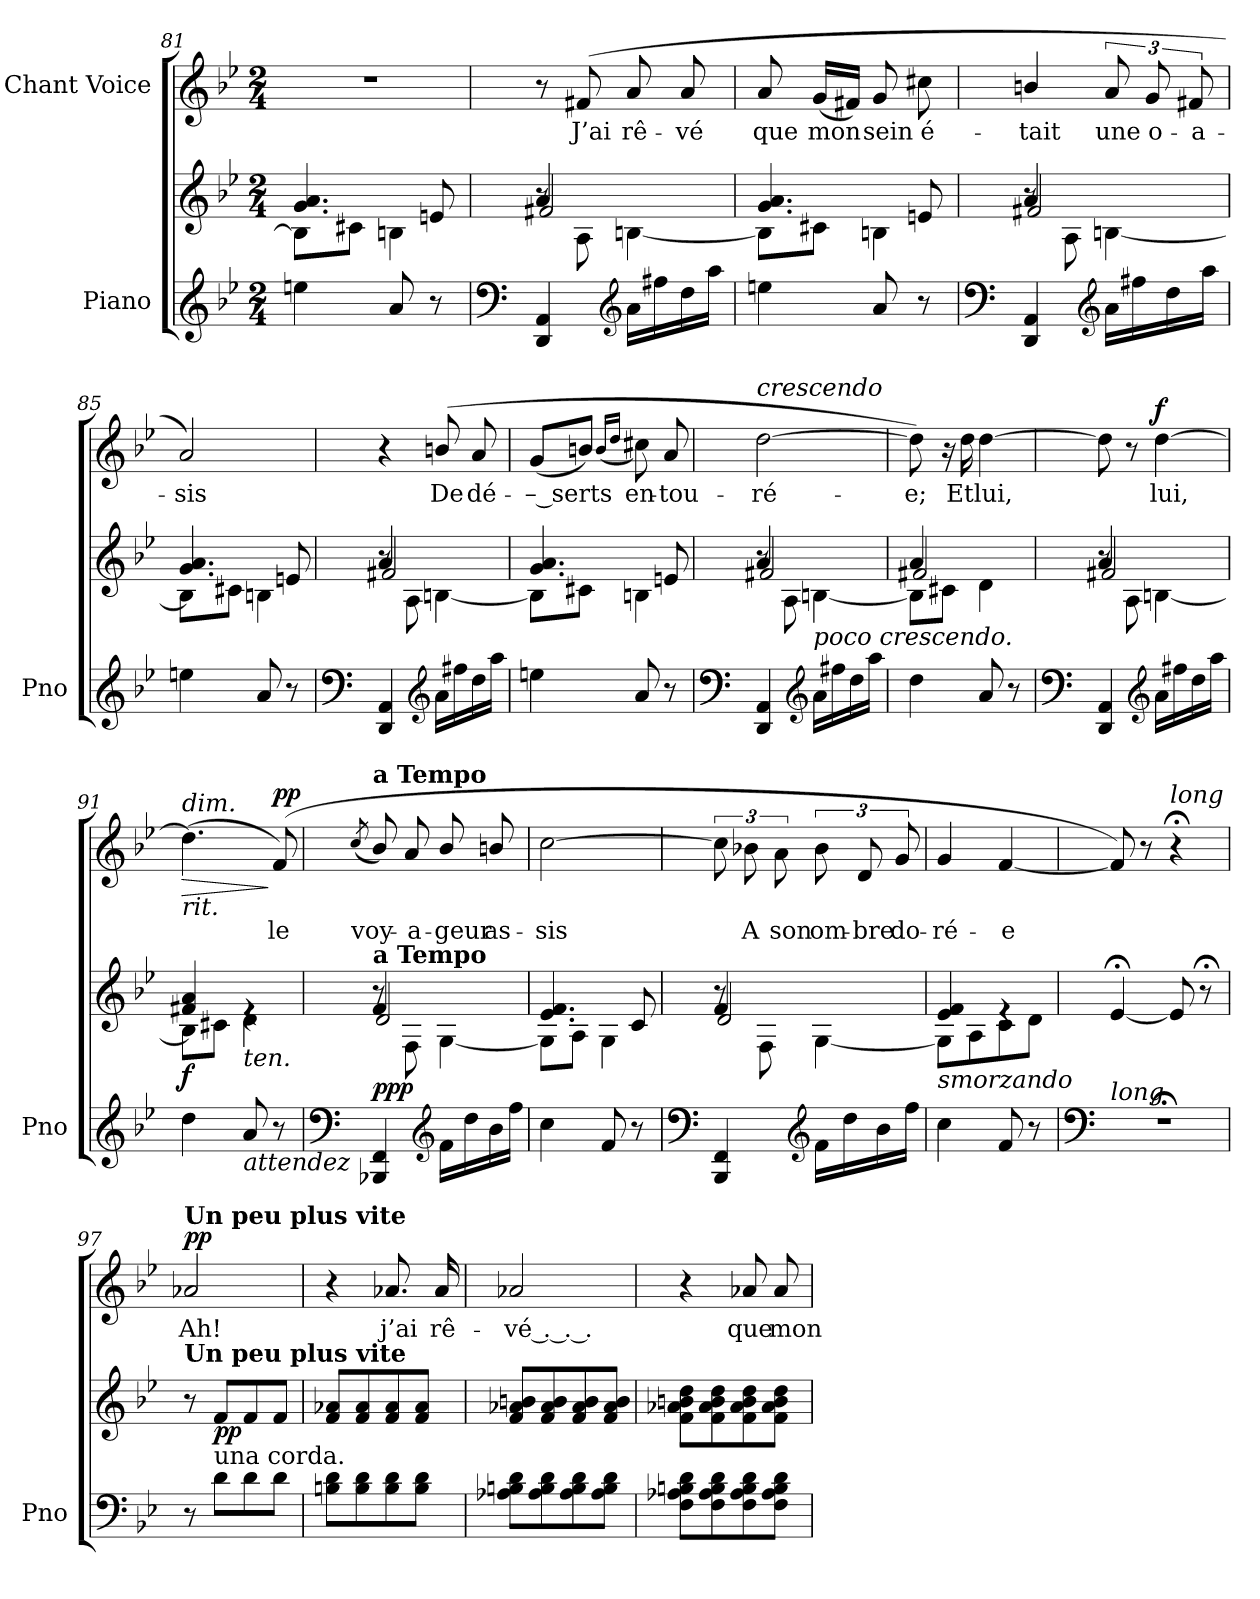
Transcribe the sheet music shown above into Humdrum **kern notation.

**kern	**kern	**dynam	**kern	**text	**dynam
*part2	*part2	*part2	*part1	*part1	*part1
*staff3	*staff2	*staff2/3	*staff1	*staff1	*staff1
*I"Piano	*	*	*I"Chant Voice	*	*
*I'Pno	*	*	*	*	*
*clefG2	*clefG2	*	*clefG2	*	*
*k[b-e-]	*k[b-e-]	*	*k[b-e-]	*	*
*M2/4	*M2/4	*	*M2/4	*	*
=81	=81	=81	=81	=81	=81
*	*^	*	*	*	*
4een\	4.g/ 4.a/	8B\L]	.	2r	.	.
.	.	8c#X\J	.	.	.	.
8a/	.	4Bn\	.	.	.	.
8r	8en/	.	.	.	.	.
*	*v	*v	*	*	*	*
!!LO:PB:g=z
=82	=82	=82	=82	=82	=82
*clefF4	*	*	*	*	*
*	*^	*	*	*	*
*	*	*^	*	*	*	*
4DD/ 4AA/	4a/	8r	2f#X/	.	8r	.	.
!	!	!	!	!	!	!LO:LY:b	!
.	.	8A\	.	.	(>8f#X/	J’ai	.
*clefG2	*	*	*	*	*	*	*
!	!	!	!	!	!	!LO:LY:b	!
16a\LL	4ryy	[4Bn\	.	.	8a/	rê-	.
16ff#X\	.	.	.	.	.	.	.
!	!	!	!	!	!	!LO:LY:b	!
16dd\	.	.	.	.	8a/	-vé	.
16aa\JJ	.	.	.	.	.	.	.
*	*	*v	*v	*	*	*	*
=83	=83	=83	=83	=83	=83	=83
!	!	!	!	!	!LO:LY:b	!
4een\	4.g/ 4.a/	8B\L]	.	8a/	que	.
!	!	!	!	!	!LO:LY:b	!
.	.	8c#X\J	.	(<16g/LL	mon	.
.	.	.	.	16f#X/JJ)	.	.
!	!	!	!	!	!LO:LY:b	!
8a/	.	4Bn\	.	8g/	-sein	.
!	!	!	!	!	!LO:LY:b	!
8r	8en/	.	.	8cc#X\	é-	.
*	*v	*v	*	*	*	*
=84	=84	=84	=84	=84	=84
*clefF4	*	*	*	*	*
*	*^	*	*	*	*
*	*	*^	*	*	*	*
!	!	!	!	!	!	!LO:LY:b	!
4DD/ 4AA/	4a/	8r	2f#X/	.	4bn/	-tait	.
.	.	8A\	.	.	.	.	.
*clefG2	*	*	*	*	*	*	*
!	!	!	!	!	!	!LO:LY:b	!
16a\LL	4ryy	[4Bn\	.	.	12a/	une	.
16ff#X\	.	.	.	.	.	.	.
!	!	!	!	!	!	!LO:LY:b	!
.	.	.	.	.	12g/	o-	.
16dd\	.	.	.	.	.	.	.
!	!	!	!	!	!	!LO:LY:b	!
.	.	.	.	.	12f#X/	-a-	.
16aa\JJ	.	.	.	.	.	.	.
*	*	*v	*v	*	*	*	*
=85	=85	=85	=85	=85	=85	=85
!	!	!	!	!	!LO:LY:b	!
4een\	4.g/ 4.a/	8B\L]	.	2a/)	-sis	.
.	.	8c#X\J	.	.	.	.
8a/	.	4Bn\	.	.	.	.
8r	8en/	.	.	.	.	.
*	*v	*v	*	*	*	*
=86	=86	=86	=86	=86	=86
*clefF4	*	*	*	*	*
*	*^	*	*	*	*
*	*	*^	*	*	*	*
4DD/ 4AA/	4a/	8r	2f#X/	.	4r	.	.
.	.	8A\	.	.	.	.	.
*clefG2	*	*	*	*	*	*	*
!	!	!	!	!	!	!LO:LY:b	!
16a\LL	4ryy	[4Bn\	.	.	(>8bn/	De	.
16ff#X\	.	.	.	.	.	.	.
!	!	!	!	!	!	!LO:LY:b	!
16dd\	.	.	.	.	8a/	dé-	.
16aa\JJ	.	.	.	.	.	.	.
*	*	*v	*v	*	*	*	*
!!LO:LB:g=z
=87	=87	=87	=87	=87	=87	=87
!	!	!	!	!	!LO:LY:b	!
4een\	4.g/ 4.a/	8Bn\L]	.	(<8g/L	-– serts	.
.	.	8c#X\J	.	8bn/J)	.	.
.	.	.	.	(<16qb/LL	.	.
.	.	.	.	16qdd/JJ	.	.
!	!	!	!	!	!LO:LY:b	!
8a/	.	4B\	.	8cc#X\)	en-	.
!	!	!	!	!	!LO:LY:b	!
8r	8en/	.	.	8a/	-tou-	.
*	*v	*v	*	*	*	*
=88	=88	=88	=88	=88	=88
*clefF4	*	*	*	*	*
*	*^	*	*	*	*
*	*	*^	*	*	*	*
!	!	!	!	!	!LO:TX:a:i:t=crescendo	!	!
!	!	!	!	!	!	!LO:LY:b	!
4DD/ 4AA/	4a/	8r	2f#X/	.	[2dd\	-ré-	.
.	.	8A\	.	.	.	.	.
*clefG2	*	*	*	*	*	*	*
!	!LO:TX:b:i:t=poco crescendo.	!	!	!	!	!	!
16a\LL	4ryy	[4Bn\	.	.	.	.	.
16ff#X\	.	.	.	.	.	.	.
16dd\	.	.	.	.	.	.	.
16aa\JJ	.	.	.	.	.	.	.
=89	=89	=89	=89	=89	=89	=89	=89
!	!	!	!	!	!	!LO:LY:b	!
4dd\	4a/	8B\L]	2f#X/	.	8dd\])	-e;	.
.	.	8c#X\J	.	.	16r	.	.
!	!	!	!	!	!	!LO:LY:b	!
.	.	.	.	.	16dd\	Et	.
!	!	!	!	!	!	!LO:LY:b	!
8a/	4ryy	4d\	.	.	[4dd\	lui,	.
8r	.	.	.	.	.	.	.
=90	=90	=90	=90	=90	=90	=90	=90
*clefF4	*	*	*	*	*	*	*
4DD/ 4AA/	4a/	8r	2f#X/	.	8dd\]	.	.
.	.	8A\	.	.	8r	.	.
*clefG2	*	*	*	*	*	*	*
!	!	!	!	!	!	!LO:LY:b	!LO:DY:a
16a\LL	4ryy	[4Bn\	.	.	[4dd\	lui,	f
16ff#X\	.	.	.	.	.	.	.
16dd\	.	.	.	.	.	.	.
16aa\JJ	.	.	.	.	.	.	.
*	*	*v	*v	*	*	*	*
=91	=91	=91	=91	=91	=91	=91
!	!	!	!	!LO:TX:b:i:t=rit.	!	!
!	!	!	!	!LO:TX:a:i:t=dim.	!	!
!	!	!	!LO:DY:b	!	!	!LO:HP:b
4dd\	4f#X/ 4a/	8B\L]	f	(>4.dd\]	.	>
.	.	8c#X\J	.	.	.	.
!	!LO:TX:b:i:t=ten.	!	!	!	!	!
!LO:TX:b:i:t=attendez	!	!	!	!	!	!
8a/	4re	4d\	.	.	.	.
!	!	!	!	!	!LO:LY:b	!LO:DY:n=1:a
8r	.	.	.	(>8f/)	le	] pp
*	*v	*v	*	*	*	*
!!LO:LB:g=z
=92	=92	=92	=92	=92	=92
*clefF4	*	*	*	*	*
.	.	.	(<8qcc/	.	.
*	*^	*	*	*	*
*	*	*^	*	*	*	*
!	!	!	!	!	!LO:TX:a:B:t=a Tempo	!	!
!	!LO:TX:a:B:t=a Tempo	!	!	!	!	!	!
!	!	!	!	!LO:DY:b	!	!LO:LY:b	!
4BBB-X/ 4FF/	4f/	8r	2d/	ppp	8b-/)	voy-	.
!	!	!	!	!	!	!LO:LY:b	!
.	.	8F\	.	.	8a/	-a-	.
*clefG2	*	*	*	*	*	*	*
!	!	!	!	!	!	!LO:LY:b	!
16f\LL	4ryy	[4G\	.	.	8b-/	-geur	.
16dd\	.	.	.	.	.	.	.
!	!	!	!	!	!	!LO:LY:b	!
16b-\	.	.	.	.	8bn/	as-	.
16ff\JJ	.	.	.	.	.	.	.
*	*	*v	*v	*	*	*	*
=93	=93	=93	=93	=93	=93	=93
!	!	!	!	!	!LO:LY:b	!
4cc\	4.e-/ 4.f/	8G\L]	.	[2cc\	-sis	.
.	.	8A\J	.	.	.	.
8f/	.	4G\	.	.	.	.
8r	8c/	.	.	.	.	.
*	*v	*v	*	*	*	*
=94	=94	=94	=94	=94	=94
*clefF4	*	*	*	*	*
*	*^	*	*	*	*
*	*	*^	*	*	*	*
4BBB-/ 4FF/	4f/	8r	2d/	.	12cc\]	.	.
!	!	!	!	!	!	!LO:LY:b	!
.	.	.	.	.	12b-X\	A	.
.	.	8F\	.	.	.	.	.
!	!	!	!	!	!	!LO:LY:b	!
.	.	.	.	.	12a\	son	.
*clefG2	*	*	*	*	*	*	*
!	!	!	!	!	!	!LO:LY:b	!
16f\LL	4ryy	[4G\	.	.	12b-\	om-	.
16dd\	.	.	.	.	.	.	.
!	!	!	!	!	!	!LO:LY:b	!
.	.	.	.	.	12d/	-bre	.
16b-\	.	.	.	.	.	.	.
!	!	!	!	!	!	!LO:LY:b	!
.	.	.	.	.	12g/	do-	.
16ff\JJ	.	.	.	.	.	.	.
*	*	*v	*v	*	*	*	*
=95	=95	=95	=95	=95	=95	=95
!	!LO:TX:b:i:t=smorzando	!	!	!	!	!
!	!	!	!	!	!LO:LY:b	!
4cc\	4e-/ 4f/	8G\L]	.	4g/	-ré-	.
.	.	8A\	.	.	.	.
!	!	!	!	!	!LO:LY:b	!
8f/	4re	8c\	.	[4f/	-e	.
8r	.	8d\J	.	.	.	.
*	*v	*v	*	*	*	*
=96	=96	=96	=96	=96	=96
*clefF4	*	*	*	*	*
*	*^	*	*	*	*
!LO:TX:a:i:t=long	!	!	!	!	!	!
*	*v	*v	*	*	*	*
2r;<	[4e-;/	.	8f/])	.	.
.	.	.	8r	.	.
!	!	!	!LO:TX:a:i:t=long	!	!
.	8e-/]	.	4r;<	.	.
.	8r;<	.	.	.	.
!!LO:LB:g=z
=97	=97	=97	=97	=97	=97
!	!	!	!LO:TX:a:B:t=Un peu plus vite	!	!
!	!LO:TX:a:B:t=Un peu plus vite	!	!	!	!
!	!	!	!	!LO:LY:b	!LO:DY:b
8r	8r	.	2a-X/	Ah!	pp
!	!LO:TX:b:t=una corda.	!	!	!	!
!	!	!LO:DY:b	!	!	!
8d\L	8f/L	pp	.	.	.
8d\	8f/	.	.	.	.
8d\J	8f/J	.	.	.	.
=98	=98	=98	=98	=98	=98
8Bn\ 8d\L	8f/ 8a-X/L	.	4r	.	.
8B\ 8d\	8f/ 8a-/	.	.	.	.
!	!	!	!	!LO:LY:b	!
8B\ 8d\	8f/ 8a-/	.	8.a-X/	j’ai	.
8B\ 8d\J	8f/ 8a-/J	.	.	.	.
!	!	!	!	!LO:LY:b	!
.	.	.	16a-/	rê-	.
=99	=99	=99	=99	=99	=99
!	!	!	!	!LO:LY:b	!
8A-X\ 8Bn\ 8d\L	8f/ 8a-X/ 8bn/L	.	2a-X/	-vé . . .	.
8A-\ 8B\ 8d\	8f/ 8a-/ 8b/	.	.	.	.
8A-\ 8B\ 8d\	8f/ 8a-/ 8b/	.	.	.	.
8A-\ 8B\ 8d\J	8f/ 8a-/ 8b/J	.	.	.	.
=100	=100	=100	=100	=100	=100
8F\ 8A-X\ 8Bn\ 8d\L	8f\ 8a-X\ 8bn\ 8dd\L	.	4r	.	.
8F\ 8A-\ 8B\ 8d\	8f\ 8a-\ 8b\ 8dd\	.	.	.	.
!	!	!	!	!LO:LY:b	!
8F\ 8A-\ 8B\ 8d\	8f\ 8a-\ 8b\ 8dd\	.	8a-X/	que	.
!	!	!	!	!LO:LY:b	!
8F\ 8A-\ 8B\ 8d\J	8f\ 8a-\ 8b\ 8dd\J	.	8a-/	mon	.
=	=	=	=	=	=
*-	*-	*-	*-	*-	*-
